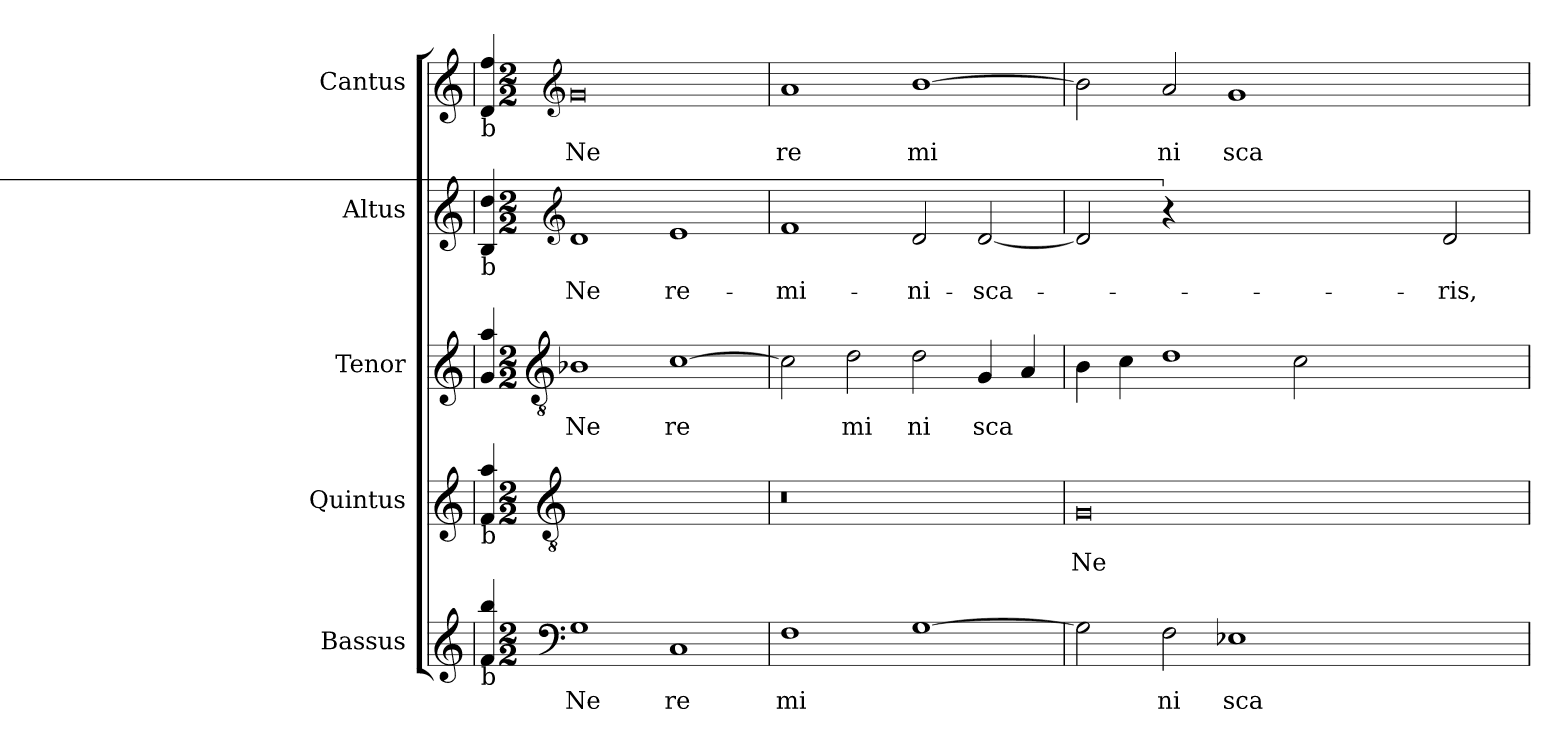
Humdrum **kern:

**kern	**text	**kern	**text	**kern	**text	**kern	**text	**kern	**text
*part5	*part5	*part4	*part4	*part3	*part3	*part2	*part2	*part1	*part1
*staff5	*staff5	*staff4	*staff4	*staff3	*staff3	*staff2	*staff2	*staff1	*staff1
*I"Bassus	*	*I"Quintus	*	*I"Tenor	*	*I"Altus	*	*I"Cantus	*
!!LO:PB:g=z
*stria5	*	*stria5	*	*stria5	*	*stria5	*	*stria5	*
=1	=1!	=1	=1!	=1	=1!	=1	=1!	=1!	=1!
!	!	!	!	!	!	!	!	!LO:TX:b:t=b	!
!	!	!	!	!	!	!LO:TX:b:t=b	!	!	!
!	!	!LO:TX:b:t=b	!	!	!	!	!	!	!
!LO:TX:b:t=b	!	!	!	!	!	!	!	!	!
4bb/ 4f/	.	4aa/ 4f/	.	4aa/ 4g/	.	4dd/ 4B/	.	4ff/ 4d/	.
*clefF4	*	*clefGv2	*	*clefGv2	*	*clefG2	*	*clefG2	*
*M2/2	*	*M2/2	*	*M2/2	*	*M2/2	*	*M2/2	*
*met(c|)	*	*met(c|)	*	*met(c|)	*	*met(c|)	*	*met(c|)	*
!	!LO:LY:b:cj	!	!	!	!LO:LY:b:cj	!	!LO:LY:b:cj	!	!LO:LY:b:cj
1G	Ne	0ryy	.	1B-X	Ne	1d	Ne	0g	Ne
!	!LO:LY:b:cj	!	!	!	!LO:LY:b:cj	!	!LO:LY:b:cj	!	!
1C	re	.	.	[>1c	re	1e	re-	.	.
=2	=2	=2	=2	=2	=2	=2	=2	=2	=2
!	!LO:LY:b:cj	!	!	!	!	!	!LO:LY:b:cj	!	!LO:LY:b:cj
1F	mi	0r	.	2c\]	.	1f	-mi-	1a	re
!	!	!	!	!	!LO:LY:b:cj	!	!	!	!
.	.	.	.	2d\	mi	.	.	.	.
!	!	!	!	!	!LO:LY:b:cj	!	!LO:LY:b:cj	!	!LO:LY:b:cj
[>1G	.	.	.	2d\	ni	2d/	-ni-	[>1b	mi
!	!	!	!	!	!LO:LY:b	!	!LO:LY:b	!	!
.	.	.	.	4G/	sca	[<2d/	-sca-	.	.
.	.	.	.	4A/	.	.	.	.	.
=3	=3	=3	=3	=3	=3	=3	=3	=3	=3
!	!	!	!LO:LY:b:cj	!	!	!	!	!	!
2G\]	.	0G	Ne	4B\	.	2d/]	.	2b\]	.
.	.	.	.	4c\	.	.	.	.	.
!	!LO:LY:b:cj	!	!	!	!	!LO:N:vis=1	!	!	!LO:LY:b:cj
2F\	ni	.	.	1d	.	4%9r	.	2a/	ni
!	!LO:LY:b:cj	!	!	!	!	!	!	!	!LO:LY:b:cj
1E-X	sca	.	.	.	.	.	.	1g	sca
.	.	.	.	2c\	.	.	.	.	.
1ryy	.	1ryy	.	1ryy	.	.	.	1ryy	.
!	!	!	!	!	!	!	!LO:LY:b:cj	!	!
.	.	.	.	.	.	2d/	-ris,	.	.
4ryy	.	4ryy	.	4ryy	.	.	.	4ryy	.
=	=	=	=	=	=	=	=	=	=
*-	*-	*-	*-	*-	*-	*-	*-	*-	*-
